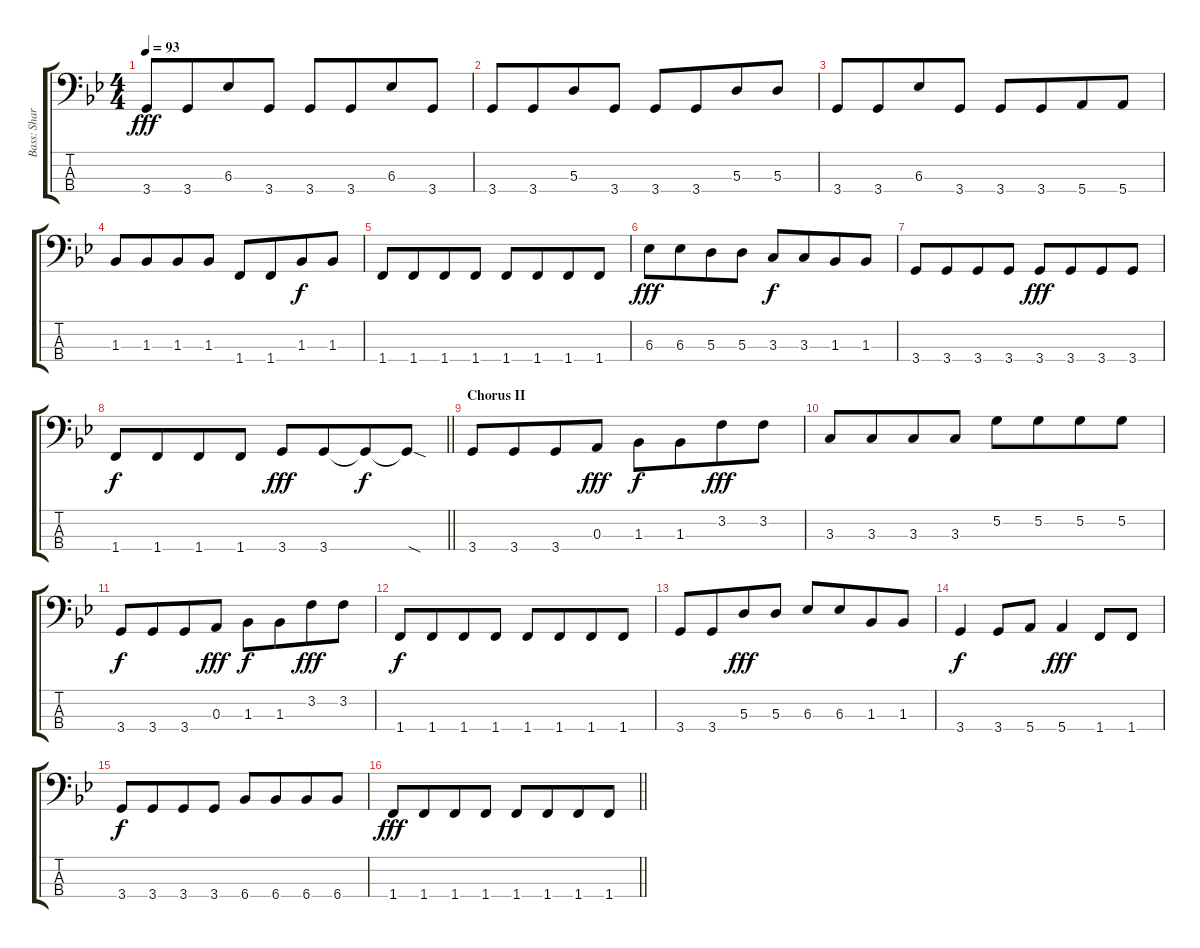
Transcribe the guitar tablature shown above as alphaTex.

\track ("Bass: Share" "Bass: Shar") {instrument electricbassfinger}
\staff {score tabs}
\tuning (G2 D2 A1 E1) {hide}
\ts (4 4)
\tempo 93
\clef f4
\ks bb
3.4.8{dy fff} 3.4.8{beam merge} 6.3.8 3.4.8 3.4.8 3.4.8{beam merge} 6.3.8 3.4.8 |
3.4.8 3.4.8{beam merge} 5.3.8 3.4.8 3.4.8 3.4.8{beam merge} 5.3.8 5.3.8 |
3.4.8 3.4.8{beam merge} 6.3.8 3.4.8 3.4.8 3.4.8{beam merge} 5.4.8 5.4.8 |
1.3.8 1.3.8{beam merge} 1.3.8 1.3.8 1.4.8 1.4.8{beam merge} 1.3.8{dy f} 1.3.8 |
1.4.8 1.4.8{beam merge} 1.4.8 1.4.8{beam split} 1.4.8 1.4.8{beam merge} 1.4.8 1.4.8 |
6.3.8{dy fff} 6.3.8{beam merge} 5.3.8 5.3.8 3.3.8{dy f} 3.3.8{beam merge} 1.3.8 1.3.8 |
3.4.8 3.4.8{beam merge} 3.4.8 3.4.8{beam split} 3.4.8{dy fff} 3.4.8{beam merge} 3.4.8 3.4.8 |
\barLineRight lightlight
1.4.8{dy f} 1.4.8{beam merge} 1.4.8 1.4.8{beam split} 3.4.8{dy fff} 3.4.8{beam merge} 3.4{t}.8{dy f} 3.4{sod t}.8 |
\section ("" "Chorus II")
3.4.8 3.4.8{beam merge} 3.4.8 0.3.8{dy fff beam split} 1.3.8{dy f} 1.3.8{beam merge} 3.2.8{dy fff} 3.2.8 |
3.3.8 3.3.8{beam merge} 3.3.8 3.3.8{beam split} 5.2.8 5.2.8{beam merge} 5.2.8 5.2.8 |
3.4.8{dy f} 3.4.8{beam merge} 3.4.8 0.3.8{dy fff beam split} 1.3.8{dy f} 1.3.8{beam merge} 3.2.8{dy fff} 3.2.8 |
1.4.8{dy f} 1.4.8{beam merge} 1.4.8 1.4.8{beam split} 1.4.8 1.4.8{beam merge} 1.4.8 1.4.8 |
3.4.8 3.4.8{beam merge} 5.3.8{dy fff} 5.3.8{beam split} 6.3.8 6.3.8{beam merge} 1.3.8 1.3.8 |
3.4.4{dy f} 3.4.8 5.4.8 5.4.4{dy fff} 1.4.8 1.4.8 |
3.4.8{dy f} 3.4.8{beam merge} 3.4.8 3.4.8{beam split} 6.4.8 6.4.8{beam merge} 6.4.8 6.4.8 |
\barLineRight lightlight
1.4.8{dy fff} 1.4.8{beam merge} 1.4.8 1.4.8{beam split} 1.4.8 1.4.8{beam merge} 1.4.8 1.4.8
